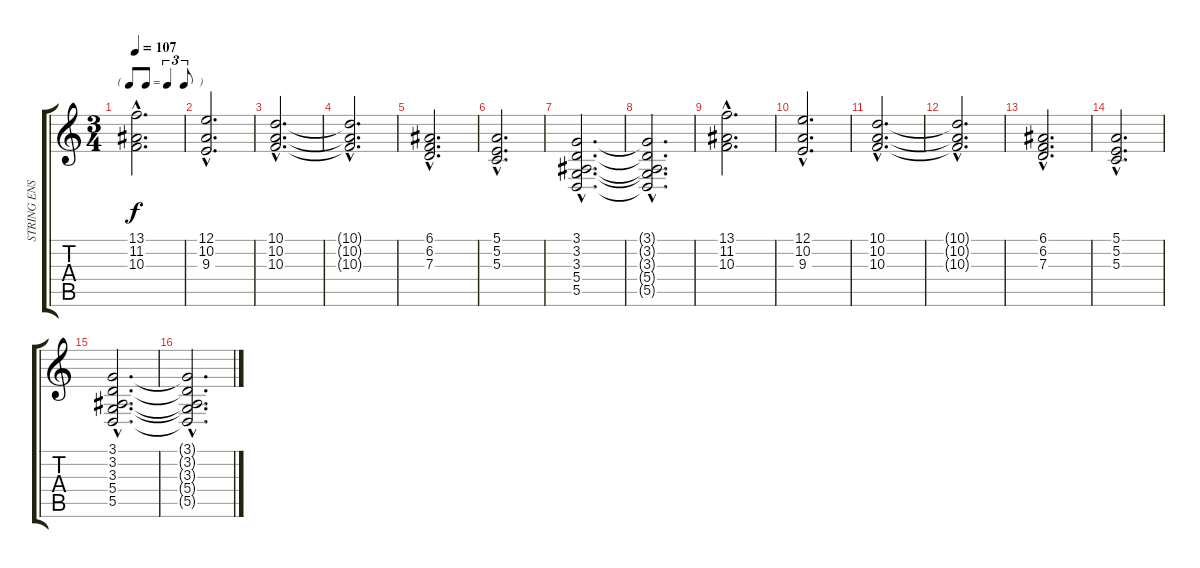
\track ("STRING ENSEMBLE" "STRING ENS") {instrument stringensemble1}
\staff {score tabs}
\tuning (E4 B3 G3 D3 A2 E2) {hide}
\ts (3 4)
\tf triplet8th
\tempo 107
\clef g2
\ks c
(13.1{hac} 11.2{hac} 10.3{hac}).2{d dy f} |
(12.1{hac} 10.2{hac} 9.3{hac}).2{d} |
(10.1{hac} 10.2{hac} 10.3{hac}).2{d} |
(10.1{hac t} 10.2{hac t} 10.3{hac t}).2{d} |
(6.1{hac} 6.2{hac} 7.3{hac}).2{d} |
(5.1{hac} 5.2{hac} 5.3).2{d} |
(3.1{hac} 3.2{hac} 3.3{hac} 5.4{hac} 5.5{hac}).2{d} |
(3.1{hac t} 3.2{hac t} 3.3{hac t} 5.4{hac t} 5.5{hac t}).2{d} |
(13.1{hac} 11.2{hac} 10.3{hac}).2{d} |
(12.1{hac} 10.2{hac} 9.3{hac}).2{d} |
(10.1{hac} 10.2{hac} 10.3{hac}).2{d} |
(10.1{hac t} 10.2{hac t} 10.3{hac t}).2{d} |
(6.1{hac} 6.2{hac} 7.3{hac}).2{d} |
(5.1{hac} 5.2{hac} 5.3).2{d} |
(3.1{hac} 3.2{hac} 3.3{hac} 5.4{hac} 5.5{hac}).2{d} |
(3.1{hac t} 3.2{hac t} 3.3{hac t} 5.4{hac t} 5.5{hac t}).2{d}
